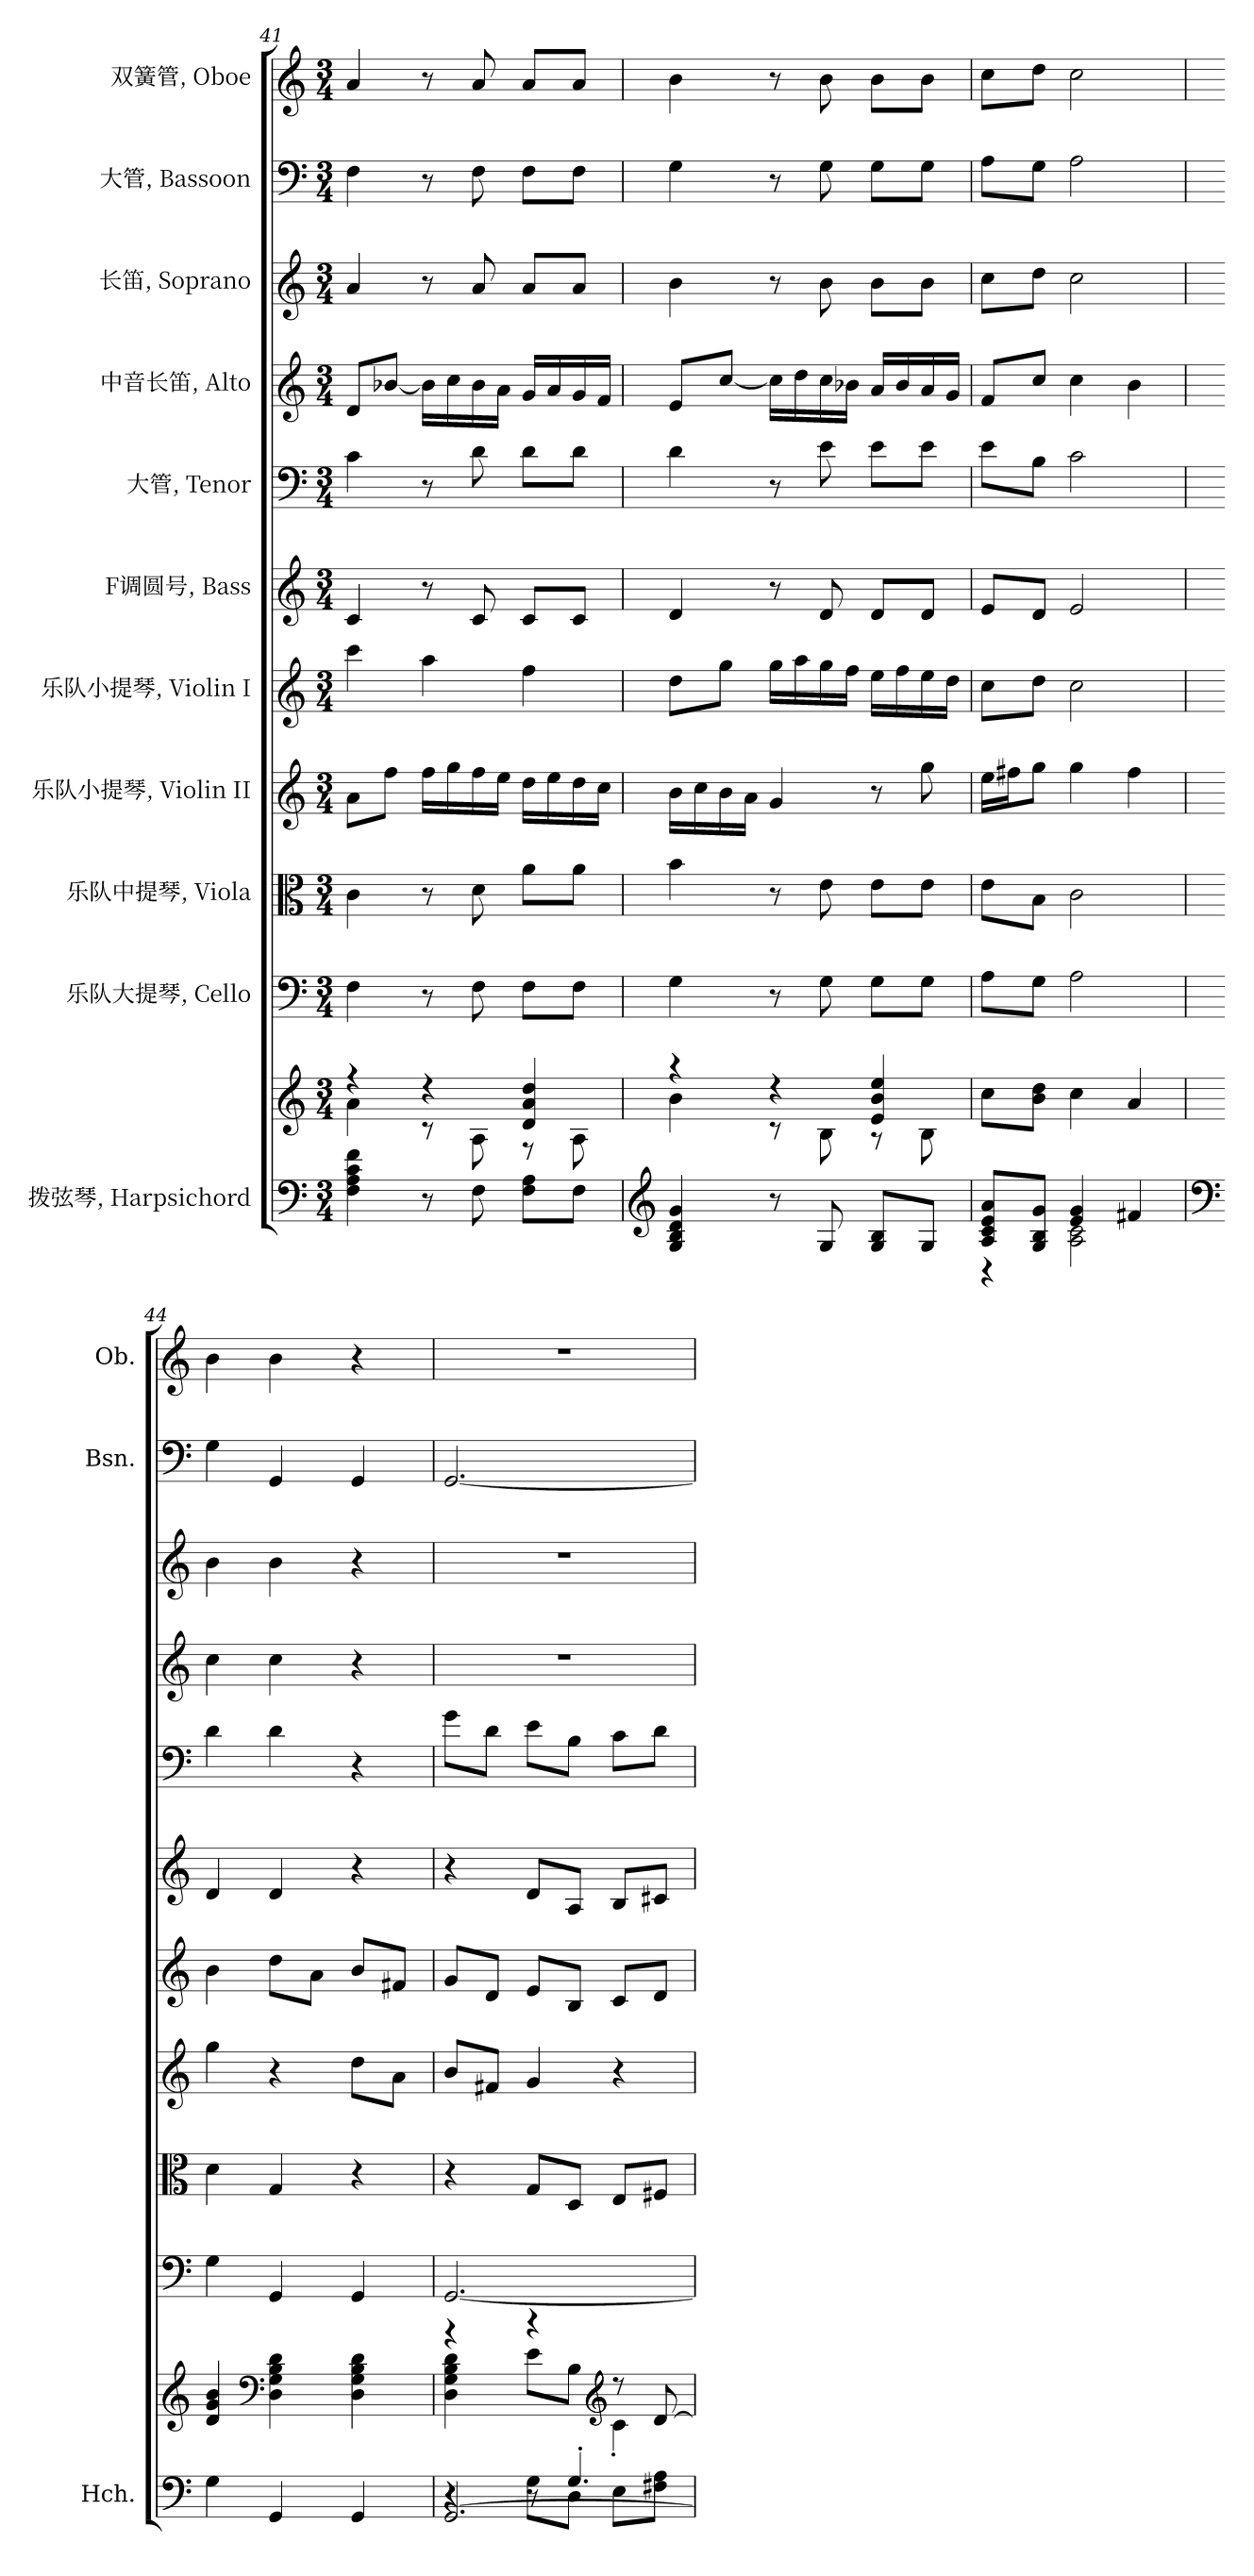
**kern	**kern	**kern	**kern	**kern	**kern	**kern	**kern	**kern	**kern	**kern	**kern
*part11	*part11	*part10	*part9	*part8	*part7	*part6	*part5	*part4	*part3	*part2	*part1
*staff12	*staff11	*staff10	*staff9	*staff8	*staff7	*staff6	*staff5	*staff4	*staff3	*staff2	*staff1
*I"拨弦琴, Harpsichord	*	*I"乐队大提琴, Cello	*I"乐队中提琴, Viola	*I"乐队小提琴, Violin II	*I"乐队小提琴, Violin I	*I"F调圆号, Bass	*I"大管, Tenor	*I"中音长笛, Alto	*I"长笛, Soprano	*I"大管, Bassoon	*I"双簧管, Oboe
*I'Hch.	*	*	*	*	*	*	*	*	*	*I'Bsn.	*I'Ob.
*clefF4	*clefG2	*clefF4	*clefC3	*clefG2	*clefG2	*clefG2	*clefF4	*clefG2	*clefG2	*clefF4	*clefG2
*	*	*	*	*	*	*ITrd4c7	*	*ITrd3c5	*	*	*
*k[]	*k[]	*k[]	*k[]	*k[]	*k[]	*k[b-]	*k[]	*k[f#]	*k[]	*k[]	*k[]
*M3/4	*M3/4	*M3/4	*M3/4	*M3/4	*M3/4	*M3/4	*M3/4	*M3/4	*M3/4	*M3/4	*M3/4
=41	=41	=41	=41	=41	=41	=41	=41	=41	=41	=41	=41
*	*^	*	*	*	*	*	*	*	*	*	*
4F\ 4A\ 4c\ 4f\	4r	4a\	4F\	4c\	8a\L	4ccc\	4F/	4c\	8A/L	4a/	4F\	4a/
.	.	.	.	.	8ff\J	.	.	.	[8fn/J	.	.	.
8r	4r	8r	8r	8r	16ff\LL	4aa\	8r	8r	16f\LL]	8r	8r	8r
.	.	.	.	.	16gg\	.	.	.	16g\	.	.	.
8F\	.	8A\	8F\	8d\	16ff\	.	8F/	8d\	16f\	8a/	8F\	8a/
.	.	.	.	.	16ee\JJ	.	.	.	16e\JJ	.	.	.
8F\ 8A\L	4d/ 4a/ 4dd/	8r	8F\L	8a\L	16dd\LL	4ff\	8F/L	8d\L	16d/LL	8a/L	8F\L	8a/L
.	.	.	.	.	16ee\	.	.	.	16e/	.	.	.
8F\J	.	8A\	8F\J	8a\J	16dd\	.	8F/J	8d\J	16d/	8a/J	8F\J	8a/J
.	.	.	.	.	16cc\JJ	.	.	.	16c/JJ	.	.	.
!!LO:PB:g=z
=42	=42	=42	=42	=42	=42	=42	=42	=42	=42	=42	=42	=42
*clefG2	*	*	*	*	*	*	*	*	*	*	*	*
4G/ 4B/ 4d/ 4g/	4r	4b\	4G\	4b\	16b\LL	8dd\L	4G/	4d\	8B/L	4b\	4G\	4b\
.	.	.	.	.	16cc\	.	.	.	.	.	.	.
.	.	.	.	.	16b\	8gg\J	.	.	[8g/J	.	.	.
.	.	.	.	.	16a\JJ	.	.	.	.	.	.	.
8r	4r	8r	8r	8r	4g/	16gg\LL	8r	8r	16g\LL]	8r	8r	8r
.	.	.	.	.	.	16aa\	.	.	16a\	.	.	.
8G/	.	8B\	8G\	8e\	.	16gg\	8G/	8e\	16g\	8b\	8G\	8b\
.	.	.	.	.	.	16ff\JJ	.	.	16fn\JJ	.	.	.
8G/ 8B/L	4e/ 4b/ 4ee/	8r	8G\L	8e\L	8r	16ee\LL	8G/L	8e\L	16e/LL	8b\L	8G\L	8b\L
.	.	.	.	.	.	16ff\	.	.	16f/	.	.	.
8G/J	.	8B\	8G\J	8e\J	8gg\	16ee\	8G/J	8e\J	16e/	8b\J	8G\J	8b\J
.	.	.	.	.	.	16dd\JJ	.	.	16d/JJ	.	.	.
*	*v	*v	*	*	*	*	*	*	*	*	*	*
=43	=43	=43	=43	=43	=43	=43	=43	=43	=43	=43	=43
*^	*	*	*	*	*	*	*	*	*	*	*
8A/ 8c/ 8e/ 8a/L	4r	8cc\L	8A\L	8e\L	16ee\LL	8cc\L	8A/L	8e\L	8c/L	8cc\L	8A\L	8cc\L
.	.	.	.	.	16ff#X\J	.	.	.	.	.	.	.
8G/ 8B/ 8g/J	.	8b\ 8dd\J	8G\J	8B\J	8gg\J	8dd\J	8G/J	8B\J	8g/J	8dd\J	8G\J	8dd\J
4e/ 4g/	2A\ 2c\	4cc\	2A\	2c\	4gg\	2cc\	2A/	2c\	4g\	2cc\	2A\	2cc\
4f#X/	.	4a/	.	.	4ff#\	.	.	.	4f#\	.	.	.
*v	*v	*	*	*	*	*	*	*	*	*	*	*
=44	=44	=44	=44	=44	=44	=44	=44	=44	=44	=44	=44
*clefF4	*	*	*	*	*	*	*	*	*	*	*
4G\	4d/ 4g/ 4b/	4G\	4d\	4gg\	4b\	4G/	4d\	4g\	4b\	4G\	4b\
*	*clefF4	*	*	*	*	*	*	*	*	*	*
4GG/	4D\ 4G\ 4B\ 4d\	4GG/	4G/	4r	8dd\L	4G/	4d\	4g\	4b\	4GG/	4b\
.	.	.	.	.	8a\J	.	.	.	.	.	.
4GG/	4D\ 4G\ 4B\ 4d\	4GG/	4r	8dd\L	8b/L	4r	4r	4r	4r	4GG/	4r
.	.	.	.	8a\J	8f#X/J	.	.	.	.	.	.
=45	=45	=45	=45	=45	=45	=45	=45	=45	=45	=45	=45
*^	*^	*	*	*	*	*	*	*	*	*	*
*	*^	*	*	*	*	*	*	*	*	*	*	*	*
4r	4r	[2.GG/	4r	4D\ 4G\ 4B\ 4d\	[2.GG/	4r	8b/L	8g/L	4r	8g\L	2.r	2.r	[2.GG/	2.r
.	.	.	.	.	.	.	8f#X/J	8d/J	.	8d\J	.	.	.	.
8r	8G\L	.	4r	8e\L	.	8G/L	4g/	8e/L	8G/L	8e\L	.	.	.	.
4.G'/	8D\J	.	.	8B\J	.	8D/J	.	8B/J	8D/J	8B\J	.	.	.	.
*	*	*	*clefG2	*	*	*	*	*	*	*	*	*	*	*
.	8E\L	.	8r	4c'\	.	8E/L	4r	8c/L	8E/L	8c\L	.	.	.	.
.	8F#X\ 8A\J	.	[8d/	.	.	8F#X/J	.	8d/J	8F#X/J	8d\J	.	.	.	.
*v	*v	*v	*	*	*	*	*	*	*	*	*	*	*	*
*	*v	*v	*	*	*	*	*	*	*	*	*	*
=	=	=	=	=	=	=	=	=	=	=	=
*-	*-	*-	*-	*-	*-	*-	*-	*-	*-	*-	*-
